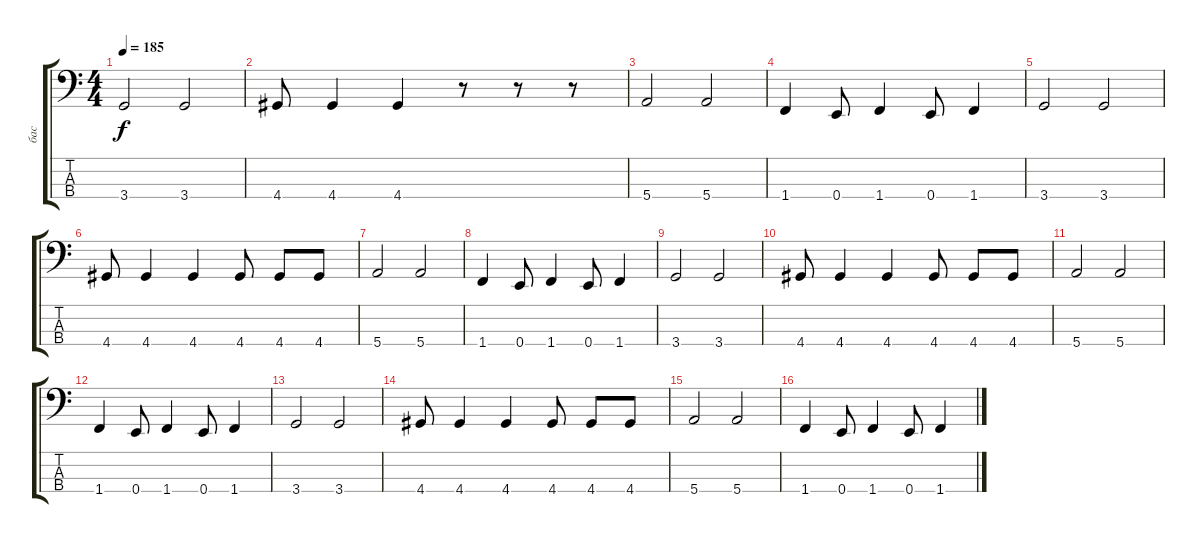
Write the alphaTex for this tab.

\track ("бас" "бас") {instrument electricbasspick}
\staff {score tabs}
\tuning (G2 D2 A1 E1) {hide}
\ts (4 4)
\tempo 185
\clef f4
\ks c
3.4.2{dy f} 3.4.2 |
4.4.8 4.4.4 4.4.4 r.8 r.8 r.8 |
5.4.2 5.4.2 |
1.4.4 0.4.8 1.4.4 0.4.8 1.4.4 |
3.4.2 3.4.2 |
4.4.8 4.4.4 4.4.4 4.4.8 4.4.8 4.4.8 |
5.4.2 5.4.2 |
1.4.4 0.4.8 1.4.4 0.4.8 1.4.4 |
3.4.2 3.4.2 |
4.4.8 4.4.4 4.4.4 4.4.8 4.4.8 4.4.8 |
5.4.2 5.4.2 |
1.4.4 0.4.8 1.4.4 0.4.8 1.4.4 |
3.4.2 3.4.2 |
4.4.8 4.4.4 4.4.4 4.4.8 4.4.8 4.4.8 |
5.4.2 5.4.2 |
1.4.4 0.4.8 1.4.4 0.4.8 1.4.4
